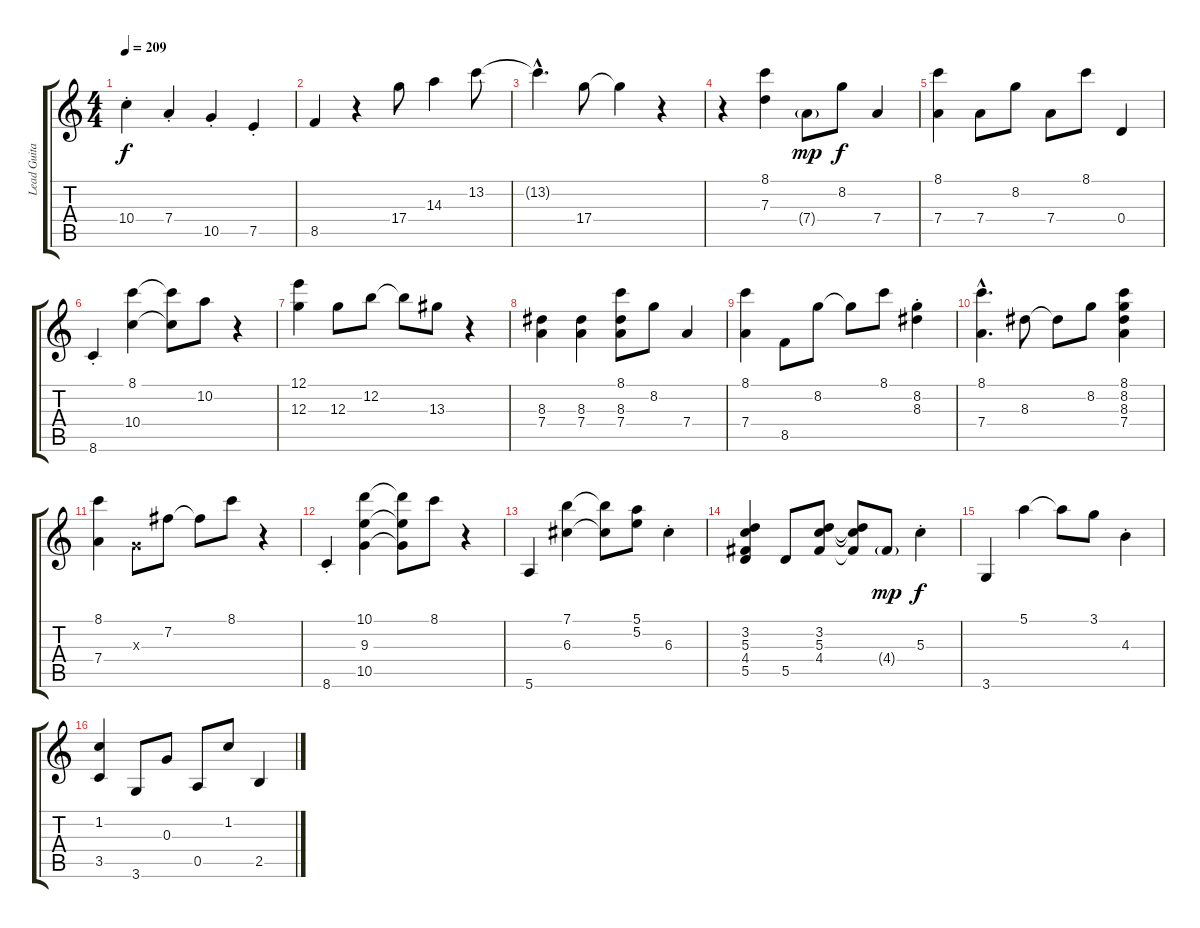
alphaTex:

\track ("Lead Guitar" "Lead Guita") {instrument electricguitarjazz}
\staff {score tabs}
\tuning (E4 B3 G3 D3 A2 E2) {hide}
\ts (4 4)
\tempo 209
\clef g2
\ks c
10.4{st}.4{dy f} 7.4{st}.4 10.5{st}.4 7.5{st}.4 |
8.5.4 r.4 17.4.8 14.3.4 13.2.8 |
13.2{hac t}.4{d} 17.4.8 17.4{t}.4 r.4 |
r.4 (8.1 7.3).4 7.4{g}.8{dy mp} 8.2.8{dy f} 7.4.4 |
(8.1 7.4).4 7.4.8 8.2.8 7.4.8 8.1.8 0.4.4 |
8.6{st}.4 (8.1 10.4).4 (8.1{t} 10.4{t}).8 10.2.8 r.4 |
(12.1 12.3).4 12.3.8 12.2.8 12.2{t}.8 13.3.8 r.4 |
(8.3 7.4).4 (8.3 7.4).4 (8.1 8.3 7.4).8 8.2.8 7.4.4 |
(8.1 7.4).4 8.5.8 8.2.8 8.2{t}.8 8.1.8 (8.2{st} 8.3{st}).4 |
(8.1{hac} 7.4{hac}).4{d} 8.3.8 8.3{t}.8 8.2.8 (8.1 8.2 8.3 7.4).4 |
(8.1 7.4).4 0.3{x}.8 7.2.8 7.2{t}.8 8.1.8 r.4 |
8.6{st}.4 (10.1 9.3 10.5).4 (10.1{t} 9.3{t} 10.5{t}).8 8.1.8 r.4 |
5.6.4 (7.1 6.3).4 (7.1{t} 6.3{t}).8 (5.1 5.2).8 6.3{st}.4 |
(3.2 5.3 4.4 5.5).4 5.5.8 (3.2 5.3 4.4).8 (3.2{t} 5.3{t} 4.4{t}).8 4.4{g}.8{dy mp} 5.3{st}.4{dy f} |
3.6.4 5.1.4 5.1{t}.8 3.1.8 4.3{st}.4 |
(1.2 3.5).4 3.6.8 0.3.8 0.5.8 1.2.8 2.5.4
